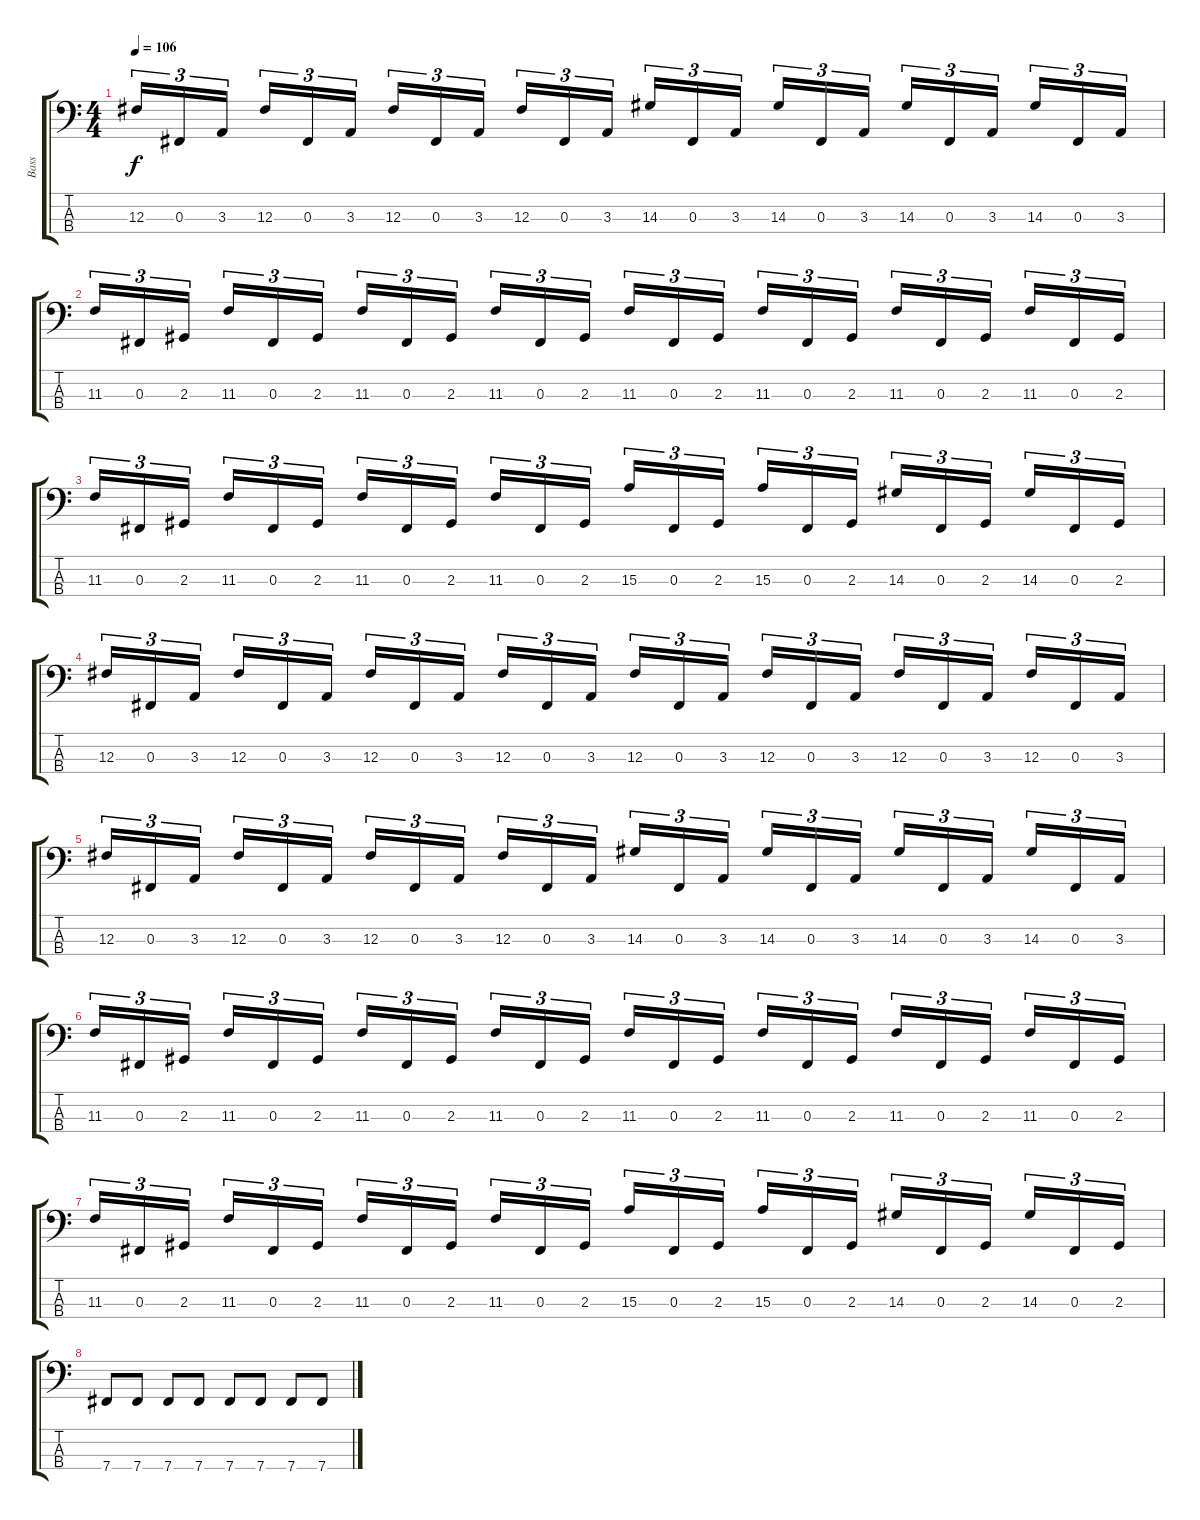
\track ("Bass" "Bass") {instrument electricbasspick}
\staff {score tabs}
\tuning (E2 B1 Gb1 B0) {hide}
\ts (4 4)
\tempo 106
\clef f4
\ks c
12.3.16{tu (3 2) dy f} 0.3.16{tu (3 2)} 3.3.16{tu (3 2) beam splitsecondary} 12.3.16{tu (3 2)} 0.3.16{tu (3 2)} 3.3.16{tu (3 2)} 12.3.16{tu (3 2)} 0.3.16{tu (3 2)} 3.3.16{tu (3 2) beam splitsecondary} 12.3.16{tu (3 2)} 0.3.16{tu (3 2)} 3.3.16{tu (3 2)} 14.3.16{tu (3 2)} 0.3.16{tu (3 2)} 3.3.16{tu (3 2) beam splitsecondary} 14.3.16{tu (3 2)} 0.3.16{tu (3 2)} 3.3.16{tu (3 2)} 14.3.16{tu (3 2)} 0.3.16{tu (3 2)} 3.3.16{tu (3 2) beam splitsecondary} 14.3.16{tu (3 2)} 0.3.16{tu (3 2)} 3.3.16{tu (3 2)} |
11.3.16{tu (3 2)} 0.3.16{tu (3 2)} 2.3.16{tu (3 2) beam splitsecondary} 11.3.16{tu (3 2)} 0.3.16{tu (3 2)} 2.3.16{tu (3 2)} 11.3.16{tu (3 2)} 0.3.16{tu (3 2)} 2.3.16{tu (3 2) beam splitsecondary} 11.3.16{tu (3 2)} 0.3.16{tu (3 2)} 2.3.16{tu (3 2)} 11.3.16{tu (3 2)} 0.3.16{tu (3 2)} 2.3.16{tu (3 2) beam splitsecondary} 11.3.16{tu (3 2)} 0.3.16{tu (3 2)} 2.3.16{tu (3 2)} 11.3.16{tu (3 2)} 0.3.16{tu (3 2)} 2.3.16{tu (3 2) beam splitsecondary} 11.3.16{tu (3 2)} 0.3.16{tu (3 2)} 2.3.16{tu (3 2)} |
11.3.16{tu (3 2)} 0.3.16{tu (3 2)} 2.3.16{tu (3 2) beam splitsecondary} 11.3.16{tu (3 2)} 0.3.16{tu (3 2)} 2.3.16{tu (3 2)} 11.3.16{tu (3 2)} 0.3.16{tu (3 2)} 2.3.16{tu (3 2) beam splitsecondary} 11.3.16{tu (3 2)} 0.3.16{tu (3 2)} 2.3.16{tu (3 2)} 15.3.16{tu (3 2)} 0.3.16{tu (3 2)} 2.3.16{tu (3 2) beam splitsecondary} 15.3.16{tu (3 2)} 0.3.16{tu (3 2)} 2.3.16{tu (3 2)} 14.3.16{tu (3 2)} 0.3.16{tu (3 2)} 2.3.16{tu (3 2) beam splitsecondary} 14.3.16{tu (3 2)} 0.3.16{tu (3 2)} 2.3.16{tu (3 2)} |
12.3.16{tu (3 2)} 0.3.16{tu (3 2)} 3.3.16{tu (3 2) beam splitsecondary} 12.3.16{tu (3 2)} 0.3.16{tu (3 2)} 3.3.16{tu (3 2)} 12.3.16{tu (3 2)} 0.3.16{tu (3 2)} 3.3.16{tu (3 2) beam splitsecondary} 12.3.16{tu (3 2)} 0.3.16{tu (3 2)} 3.3.16{tu (3 2)} 12.3.16{tu (3 2)} 0.3.16{tu (3 2)} 3.3.16{tu (3 2) beam splitsecondary} 12.3.16{tu (3 2)} 0.3.16{tu (3 2)} 3.3.16{tu (3 2)} 12.3.16{tu (3 2)} 0.3.16{tu (3 2)} 3.3.16{tu (3 2) beam splitsecondary} 12.3.16{tu (3 2)} 0.3.16{tu (3 2)} 3.3.16{tu (3 2)} |
12.3.16{tu (3 2)} 0.3.16{tu (3 2)} 3.3.16{tu (3 2) beam splitsecondary} 12.3.16{tu (3 2)} 0.3.16{tu (3 2)} 3.3.16{tu (3 2)} 12.3.16{tu (3 2)} 0.3.16{tu (3 2)} 3.3.16{tu (3 2) beam splitsecondary} 12.3.16{tu (3 2)} 0.3.16{tu (3 2)} 3.3.16{tu (3 2)} 14.3.16{tu (3 2)} 0.3.16{tu (3 2)} 3.3.16{tu (3 2) beam splitsecondary} 14.3.16{tu (3 2)} 0.3.16{tu (3 2)} 3.3.16{tu (3 2)} 14.3.16{tu (3 2)} 0.3.16{tu (3 2)} 3.3.16{tu (3 2) beam splitsecondary} 14.3.16{tu (3 2)} 0.3.16{tu (3 2)} 3.3.16{tu (3 2)} |
11.3.16{tu (3 2)} 0.3.16{tu (3 2)} 2.3.16{tu (3 2) beam splitsecondary} 11.3.16{tu (3 2)} 0.3.16{tu (3 2)} 2.3.16{tu (3 2)} 11.3.16{tu (3 2)} 0.3.16{tu (3 2)} 2.3.16{tu (3 2) beam splitsecondary} 11.3.16{tu (3 2)} 0.3.16{tu (3 2)} 2.3.16{tu (3 2)} 11.3.16{tu (3 2)} 0.3.16{tu (3 2)} 2.3.16{tu (3 2) beam splitsecondary} 11.3.16{tu (3 2)} 0.3.16{tu (3 2)} 2.3.16{tu (3 2)} 11.3.16{tu (3 2)} 0.3.16{tu (3 2)} 2.3.16{tu (3 2) beam splitsecondary} 11.3.16{tu (3 2)} 0.3.16{tu (3 2)} 2.3.16{tu (3 2)} |
11.3.16{tu (3 2)} 0.3.16{tu (3 2)} 2.3.16{tu (3 2) beam splitsecondary} 11.3.16{tu (3 2)} 0.3.16{tu (3 2)} 2.3.16{tu (3 2)} 11.3.16{tu (3 2)} 0.3.16{tu (3 2)} 2.3.16{tu (3 2) beam splitsecondary} 11.3.16{tu (3 2)} 0.3.16{tu (3 2)} 2.3.16{tu (3 2)} 15.3.16{tu (3 2)} 0.3.16{tu (3 2)} 2.3.16{tu (3 2) beam splitsecondary} 15.3.16{tu (3 2)} 0.3.16{tu (3 2)} 2.3.16{tu (3 2)} 14.3.16{tu (3 2)} 0.3.16{tu (3 2)} 2.3.16{tu (3 2) beam splitsecondary} 14.3.16{tu (3 2)} 0.3.16{tu (3 2)} 2.3.16{tu (3 2)} |
7.4.8 7.4.8 7.4.8 7.4.8 7.4.8 7.4.8 7.4.8 7.4.8
